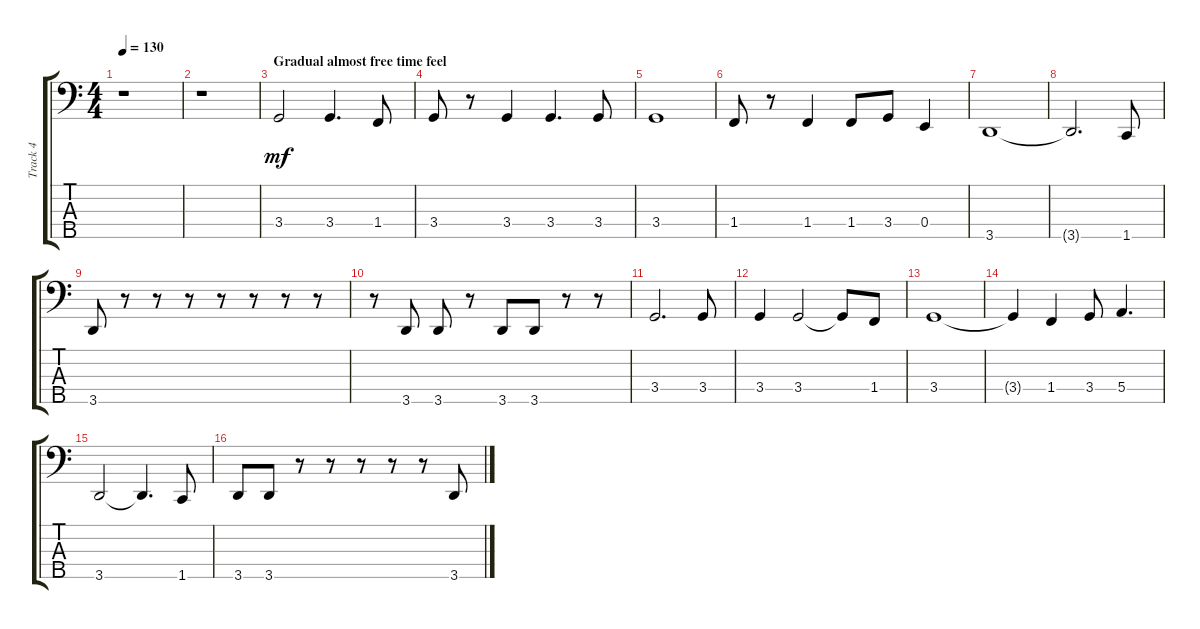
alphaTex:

\track ("Track 4" "Track 4") {instrument electricbassfinger}
\staff {score tabs}
\tuning (G2 D2 A1 E1 B0) {hide}
\ts (4 4)
\tempo 130
\clef f4
\ks c
r.1{dy mf} |
r.1 |
\section ("" "Gradual almost free time feel")
3.4.2 3.4.4{d} 1.4.8 |
3.4.8 r.8 3.4.4 3.4.4{d} 3.4.8 |
3.4.1 |
1.4.8 r.8 1.4.4 1.4.8 3.4.8 0.4.4 |
3.5.1 |
3.5{t}.2{d} 1.5.8 |
3.5.8 r.8 r.8 r.8 r.8 r.8 r.8 r.8 |
r.8 3.5.8 3.5.8 r.8 3.5.8 3.5.8 r.8 r.8 |
3.4.2{d} 3.4.8 |
3.4.4 3.4.2 3.4{t}.8 1.4.8 |
3.4.1 |
3.4{t}.4 1.4.4 3.4.8 5.4.4{d} |
3.5.2 3.5{t}.4{d} 1.5.8 |
3.5.8 3.5.8 r.8 r.8 r.8 r.8 r.8 3.5.8
